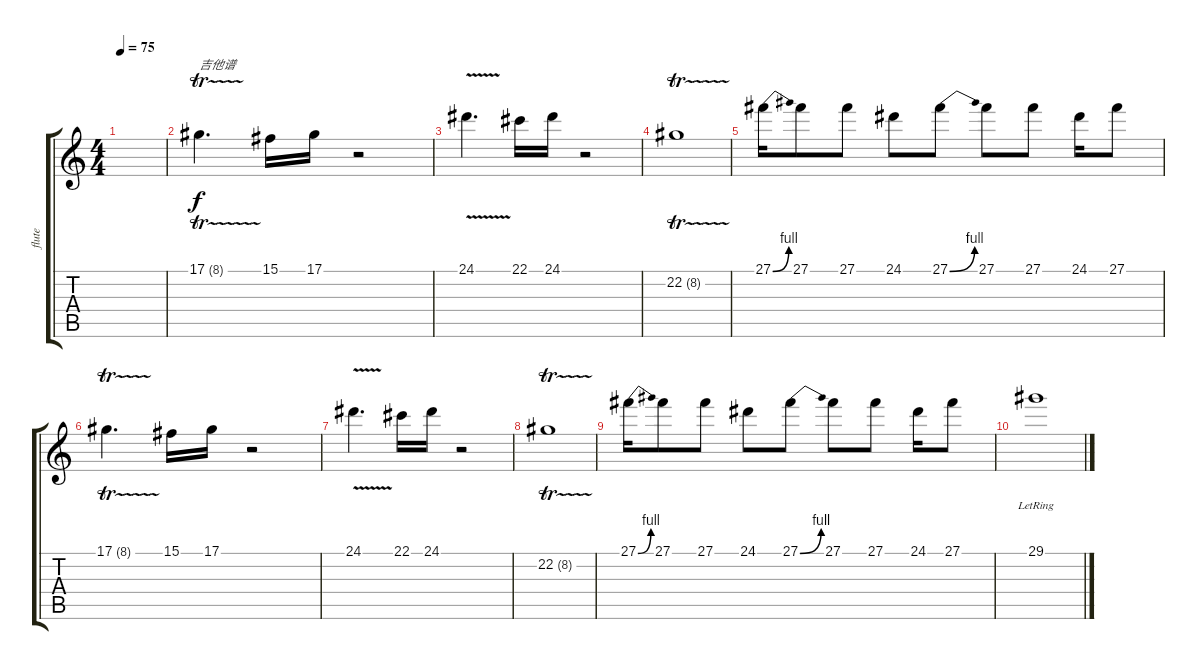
\track ("flute" "flute") {instrument flute}
\staff {score tabs}
\tuning (Eb4 Bb3 Gb3 Db3 Ab2 Eb2) {hide}
\ts (4 4)
\tempo 75
\clef g2
\ks c
|
17.1{tr (8 32)}.4{d txt "吉他谱"} 15.1.16 17.1.16 r.2 |
24.1{v}.4{d} 22.1.16 24.1.16 r.2 |
22.2{tr (8 32)}.1 |
27.1{be (bend 0 0 60 4)}.16 27.1.8 27.1.8 24.1.8 27.1{be (bend 0 0 60 4)}.8 27.1.8 27.1.8 24.1.16 27.1.8 |
17.1{tr (8 32)}.4{d} 15.1.16 17.1.16 r.2 |
24.1{v}.4{d} 22.1.16 24.1.16 r.2 |
22.2{tr (8 32)}.1 |
27.1{be (bend 0 0 60 4)}.16 27.1.8 27.1.8 24.1.8 27.1{be (bend 0 0 60 4)}.8 27.1.8 27.1.8 24.1.16 27.1.8 |
29.1{lr}.1
